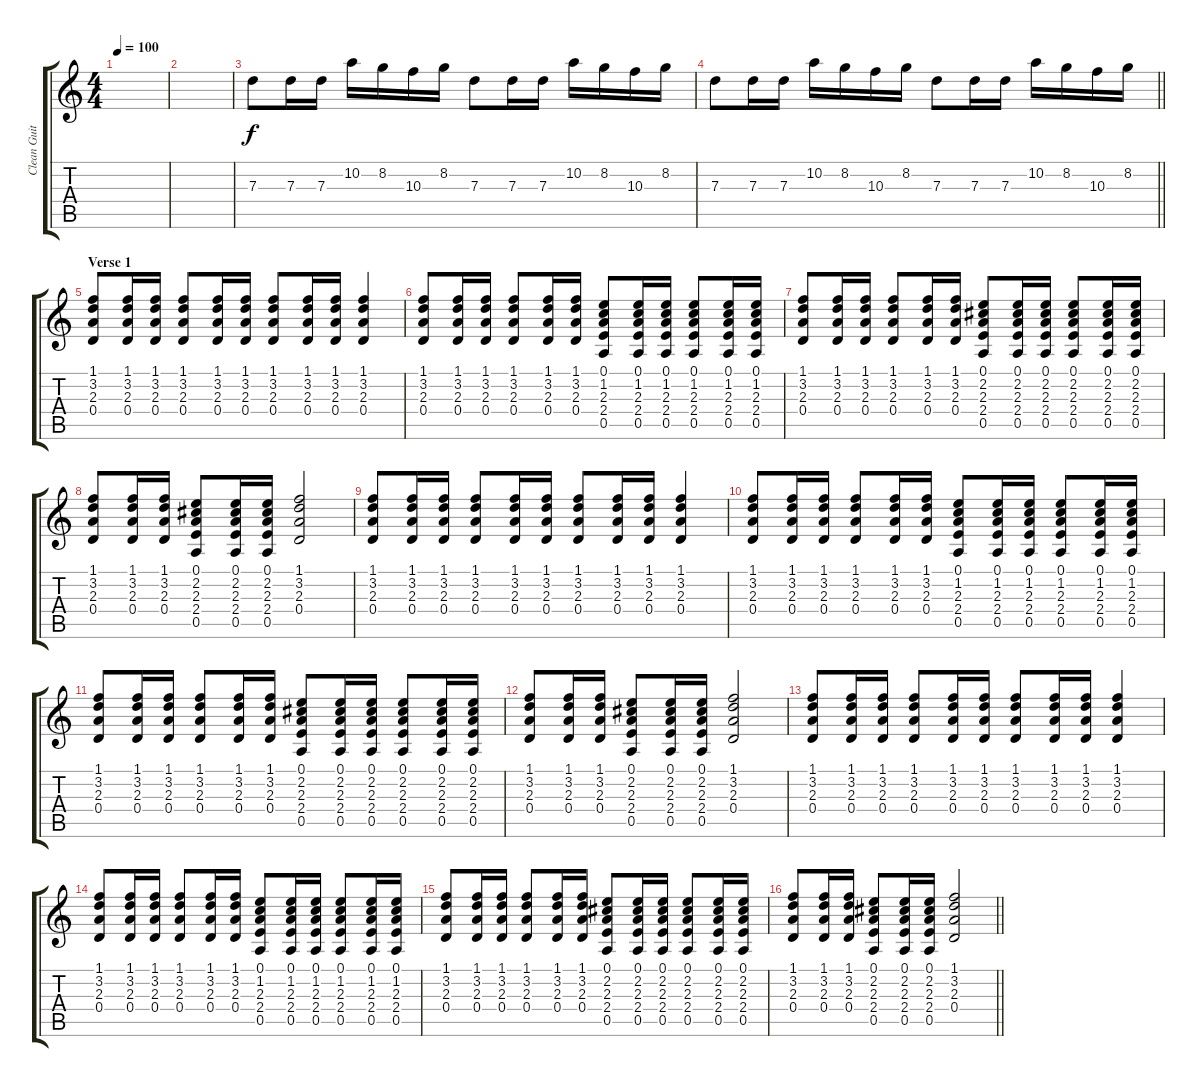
\track ("Clean Guitar" "Clean Guit") {instrument acousticguitarsteel}
\staff {score tabs}
\tuning (E4 B3 G3 D3 A2 E2) {hide}
\ts (4 4)
\tempo 100
\clef g2
\ks c
|
|
7.3.8 7.3.16 7.3.16 10.2.16 8.2.16 10.3.16 8.2.16 7.3.8 7.3.16 7.3.16 10.2.16 8.2.16 10.3.16 8.2.16 |
\barLineRight lightlight
7.3.8 7.3.16 7.3.16 10.2.16 8.2.16 10.3.16 8.2.16 7.3.8 7.3.16 7.3.16 10.2.16 8.2.16 10.3.16 8.2.16 |
\section ("" "Verse 1")
(1.1 3.2 2.3 0.4).8 (1.1 3.2 2.3 0.4).16 (1.1 3.2 2.3 0.4).16 (1.1 3.2 2.3 0.4).8 (1.1 3.2 2.3 0.4).16 (1.1 3.2 2.3 0.4).16 (1.1 3.2 2.3 0.4).8 (1.1 3.2 2.3 0.4).16 (1.1 3.2 2.3 0.4).16 (1.1 3.2 2.3 0.4).4 |
(1.1 3.2 2.3 0.4).8 (1.1 3.2 2.3 0.4).16 (1.1 3.2 2.3 0.4).16 (1.1 3.2 2.3 0.4).8 (1.1 3.2 2.3 0.4).16 (1.1 3.2 2.3 0.4).16 (0.1 1.2 2.3 2.4 0.5).8 (0.1 1.2 2.3 2.4 0.5).16 (0.1 1.2 2.3 2.4 0.5).16 (0.1 1.2 2.3 2.4 0.5).8 (0.1 1.2 2.3 2.4 0.5).16 (0.1 1.2 2.3 2.4 0.5).16 |
(1.1 3.2 2.3 0.4).8 (1.1 3.2 2.3 0.4).16 (1.1 3.2 2.3 0.4).16 (1.1 3.2 2.3 0.4).8 (1.1 3.2 2.3 0.4).16 (1.1 3.2 2.3 0.4).16 (0.1 2.2 2.3 2.4 0.5).8 (0.1 2.2 2.3 2.4 0.5).16 (0.1 2.2 2.3 2.4 0.5).16 (0.1 2.2 2.3 2.4 0.5).8 (0.1 2.2 2.3 2.4 0.5).16 (0.1 2.2 2.3 2.4 0.5).16 |
(1.1 3.2 2.3 0.4).8 (1.1 3.2 2.3 0.4).16 (1.1 3.2 2.3 0.4).16 (0.1 2.2 2.3 2.4 0.5).8 (0.1 2.2 2.3 2.4 0.5).16 (0.1 2.2 2.3 2.4 0.5).16 (1.1 3.2 2.3 0.4).2 |
(1.1 3.2 2.3 0.4).8 (1.1 3.2 2.3 0.4).16 (1.1 3.2 2.3 0.4).16 (1.1 3.2 2.3 0.4).8 (1.1 3.2 2.3 0.4).16 (1.1 3.2 2.3 0.4).16 (1.1 3.2 2.3 0.4).8 (1.1 3.2 2.3 0.4).16 (1.1 3.2 2.3 0.4).16 (1.1 3.2 2.3 0.4).4 |
(1.1 3.2 2.3 0.4).8 (1.1 3.2 2.3 0.4).16 (1.1 3.2 2.3 0.4).16 (1.1 3.2 2.3 0.4).8 (1.1 3.2 2.3 0.4).16 (1.1 3.2 2.3 0.4).16 (0.1 1.2 2.3 2.4 0.5).8 (0.1 1.2 2.3 2.4 0.5).16 (0.1 1.2 2.3 2.4 0.5).16 (0.1 1.2 2.3 2.4 0.5).8 (0.1 1.2 2.3 2.4 0.5).16 (0.1 1.2 2.3 2.4 0.5).16 |
(1.1 3.2 2.3 0.4).8 (1.1 3.2 2.3 0.4).16 (1.1 3.2 2.3 0.4).16 (1.1 3.2 2.3 0.4).8 (1.1 3.2 2.3 0.4).16 (1.1 3.2 2.3 0.4).16 (0.1 2.2 2.3 2.4 0.5).8 (0.1 2.2 2.3 2.4 0.5).16 (0.1 2.2 2.3 2.4 0.5).16 (0.1 2.2 2.3 2.4 0.5).8 (0.1 2.2 2.3 2.4 0.5).16 (0.1 2.2 2.3 2.4 0.5).16 |
(1.1 3.2 2.3 0.4).8 (1.1 3.2 2.3 0.4).16 (1.1 3.2 2.3 0.4).16 (0.1 2.2 2.3 2.4 0.5).8 (0.1 2.2 2.3 2.4 0.5).16 (0.1 2.2 2.3 2.4 0.5).16 (1.1 3.2 2.3 0.4).2 |
(1.1 3.2 2.3 0.4).8 (1.1 3.2 2.3 0.4).16 (1.1 3.2 2.3 0.4).16 (1.1 3.2 2.3 0.4).8 (1.1 3.2 2.3 0.4).16 (1.1 3.2 2.3 0.4).16 (1.1 3.2 2.3 0.4).8 (1.1 3.2 2.3 0.4).16 (1.1 3.2 2.3 0.4).16 (1.1 3.2 2.3 0.4).4 |
(1.1 3.2 2.3 0.4).8 (1.1 3.2 2.3 0.4).16 (1.1 3.2 2.3 0.4).16 (1.1 3.2 2.3 0.4).8 (1.1 3.2 2.3 0.4).16 (1.1 3.2 2.3 0.4).16 (0.1 1.2 2.3 2.4 0.5).8 (0.1 1.2 2.3 2.4 0.5).16 (0.1 1.2 2.3 2.4 0.5).16 (0.1 1.2 2.3 2.4 0.5).8 (0.1 1.2 2.3 2.4 0.5).16 (0.1 1.2 2.3 2.4 0.5).16 |
(1.1 3.2 2.3 0.4).8 (1.1 3.2 2.3 0.4).16 (1.1 3.2 2.3 0.4).16 (1.1 3.2 2.3 0.4).8 (1.1 3.2 2.3 0.4).16 (1.1 3.2 2.3 0.4).16 (0.1 2.2 2.3 2.4 0.5).8 (0.1 2.2 2.3 2.4 0.5).16 (0.1 2.2 2.3 2.4 0.5).16 (0.1 2.2 2.3 2.4 0.5).8 (0.1 2.2 2.3 2.4 0.5).16 (0.1 2.2 2.3 2.4 0.5).16 |
\barLineRight lightlight
(1.1 3.2 2.3 0.4).8 (1.1 3.2 2.3 0.4).16 (1.1 3.2 2.3 0.4).16 (0.1 2.2 2.3 2.4 0.5).8 (0.1 2.2 2.3 2.4 0.5).16 (0.1 2.2 2.3 2.4 0.5).16 (1.1 3.2 2.3 0.4).2
